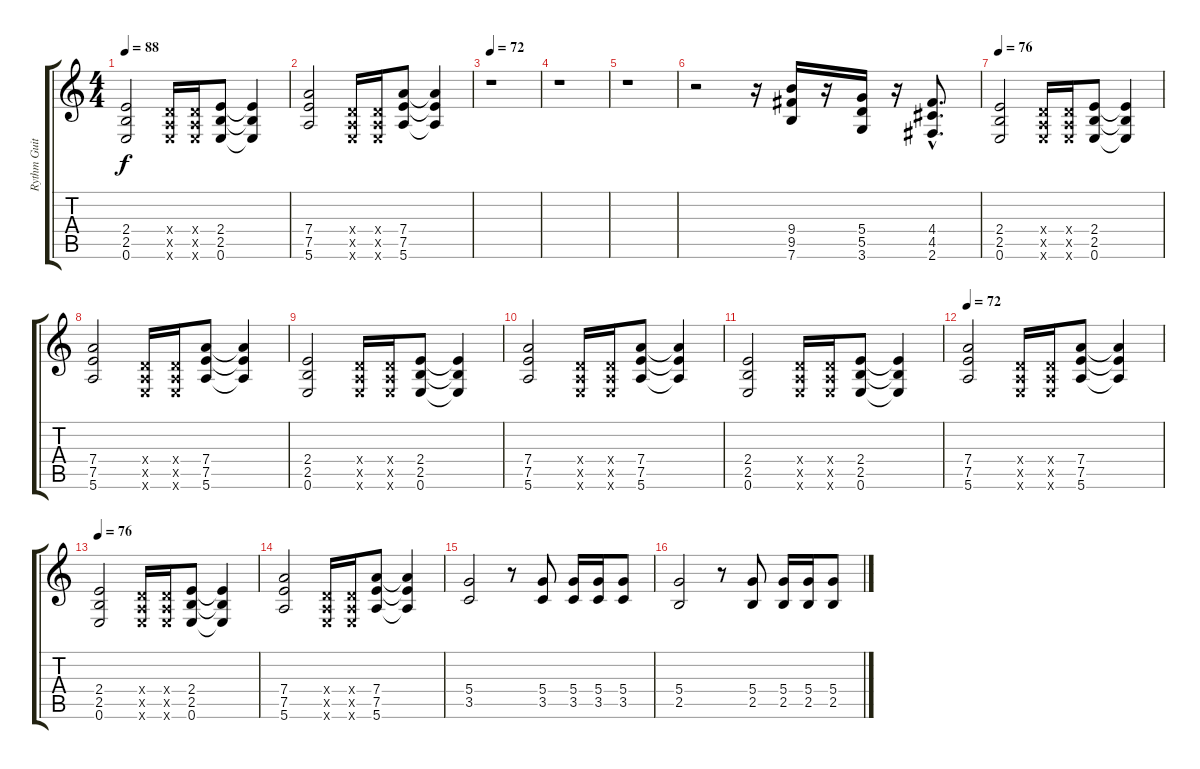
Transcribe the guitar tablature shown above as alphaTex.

\track ("Rythm Guitar" "Rythm Guit") {instrument acousticguitarsteel}
\staff {score tabs}
\tuning (E4 B3 G3 D3 A2 E2) {hide}
\ts (4 4)
\tempo 88
\clef g2
\ks c
(2.4 2.5 0.6).2{dy f} (0.4{x} 0.5{x} 0.6{x}).16 (0.4{x} 0.5{x} 0.6{x}).16 (2.4 2.5 0.6).8 (2.4{t} 2.5{t} 0.6{t}).4 |
(7.4 7.5 5.6).2 (0.4{x} 0.5{x} 0.6{x}).16 (0.4{x} 0.5{x} 0.6{x}).16 (7.4 7.5 5.6).8 (7.4{t} 7.5{t} 5.6{t}).4 |
\tempo 72
r.1 |
r.1 |
r.1 |
r.2 r.16 (9.4 9.5 7.6).16 r.16 (5.4 5.5 3.6).16 r.16 (4.4{hac} 4.5{hac} 2.6{hac}).8{d} |
\tempo 76
(2.4 2.5 0.6).2 (0.4{x} 0.5{x} 0.6{x}).16 (0.4{x} 0.5{x} 0.6{x}).16 (2.4 2.5 0.6).8 (2.4{t} 2.5{t} 0.6{t}).4 |
(7.4 7.5 5.6).2 (0.4{x} 0.5{x} 0.6{x}).16 (0.4{x} 0.5{x} 0.6{x}).16 (7.4 7.5 5.6).8 (7.4{t} 7.5{t} 5.6{t}).4 |
(2.4 2.5 0.6).2 (0.4{x} 0.5{x} 0.6{x}).16 (0.4{x} 0.5{x} 0.6{x}).16 (2.4 2.5 0.6).8 (2.4{t} 2.5{t} 0.6{t}).4 |
(7.4 7.5 5.6).2 (0.4{x} 0.5{x} 0.6{x}).16 (0.4{x} 0.5{x} 0.6{x}).16 (7.4 7.5 5.6).8 (7.4{t} 7.5{t} 5.6{t}).4 |
(2.4 2.5 0.6).2 (0.4{x} 0.5{x} 0.6{x}).16 (0.4{x} 0.5{x} 0.6{x}).16 (2.4 2.5 0.6).8 (2.4{t} 2.5{t} 0.6{t}).4 |
\tempo 72
(7.4 7.5 5.6).2 (0.4{x} 0.5{x} 0.6{x}).16 (0.4{x} 0.5{x} 0.6{x}).16 (7.4 7.5 5.6).8 (7.4{t} 7.5{t} 5.6{t}).4 |
\tempo 76
(2.4 2.5 0.6).2 (0.4{x} 0.5{x} 0.6{x}).16 (0.4{x} 0.5{x} 0.6{x}).16 (2.4 2.5 0.6).8 (2.4{t} 2.5{t} 0.6{t}).4 |
(7.4 7.5 5.6).2 (0.4{x} 0.5{x} 0.6{x}).16 (0.4{x} 0.5{x} 0.6{x}).16 (7.4 7.5 5.6).8 (7.4{t} 7.5{t} 5.6{t}).4 |
(5.4 3.5).2 r.8 (5.4 3.5).8 (5.4 3.5).16 (5.4 3.5).16 (5.4 3.5).8 |
(5.4 2.5).2 r.8 (5.4 2.5).8 (5.4 2.5).16 (5.4 2.5).16 (5.4 2.5).8
